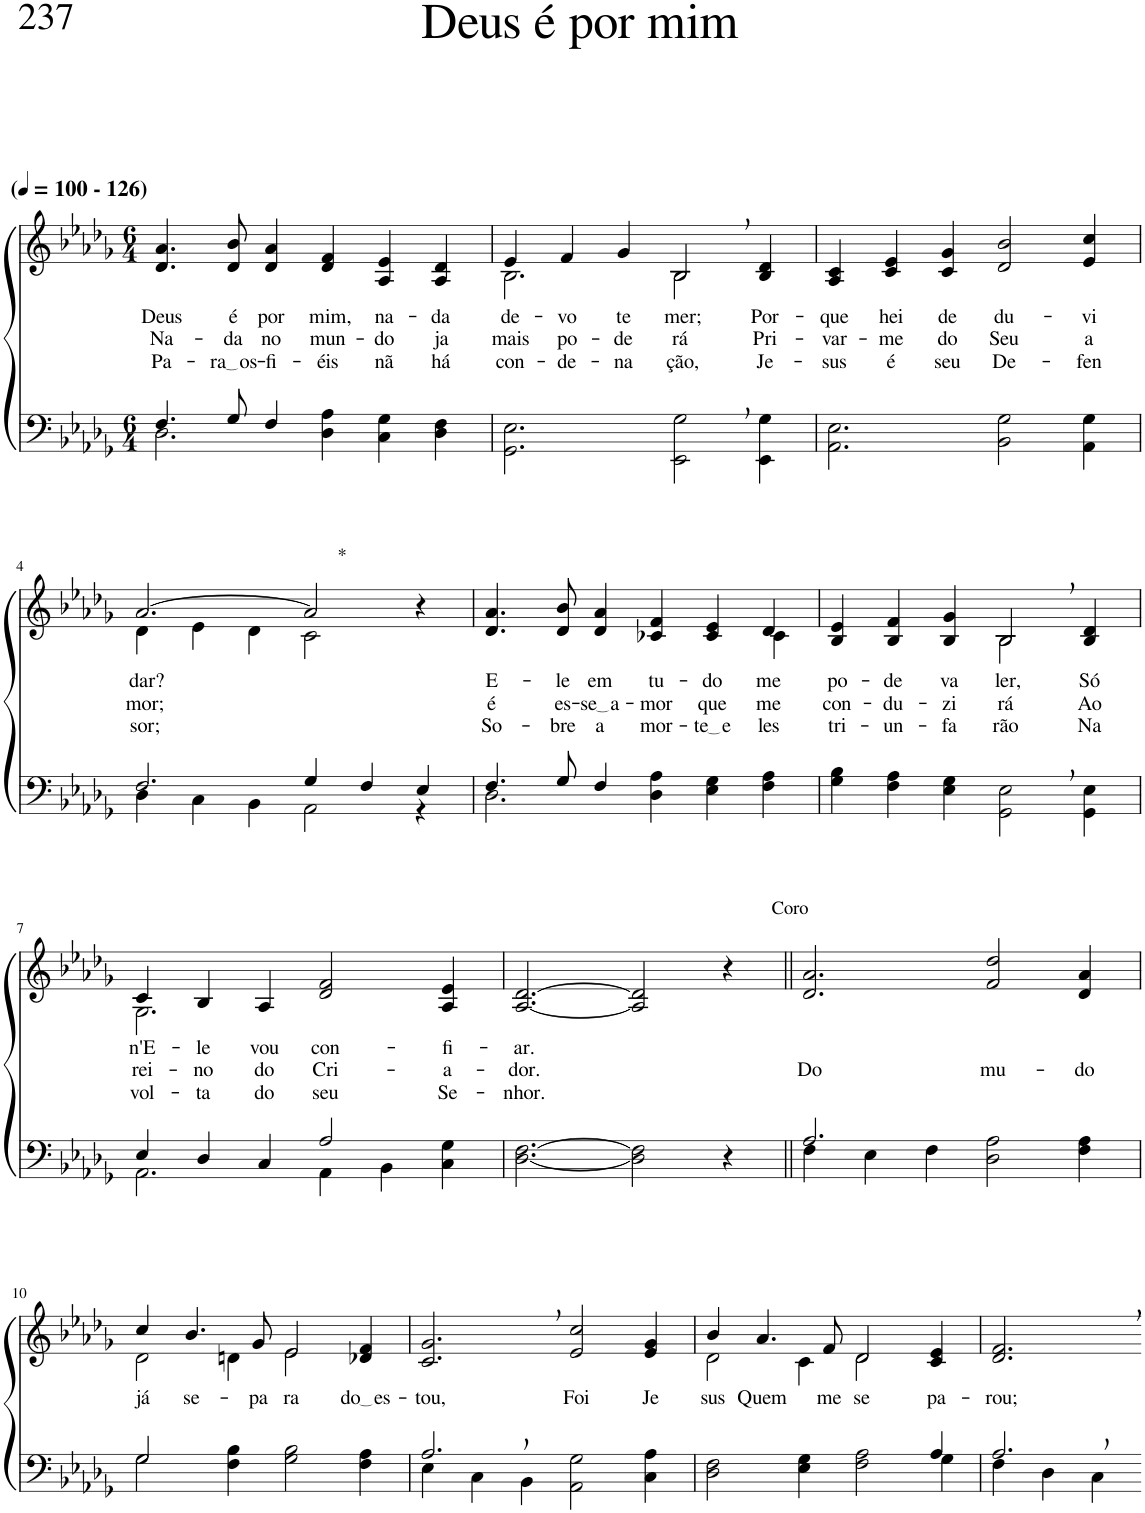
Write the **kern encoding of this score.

**kern	**kern	**text	**text	**text
*part2	*part1	*part1	*part1	*part1
*staff2	*staff1	*staff1	*staff1	*staff1
*I"Parte III e IV	*I"Parte I e II	*	*	*
*clefF4	*clefG2	*	*	*
*Trd-1c-2	*Trd-1c-2	*	*	*
*k[b-e-a-d-g-]	*k[b-e-a-d-g-]	*	*	*
*M6/4	*M6/4	*	*	*
*MM100	*MM100	*	*	*
=1	=1	=1	=1	=1
*^	*	*	*	*
!	!	!LO:TX:a:B:t=(	!	!	!
!	!	!LO:TX:a:B:t=- 126)	!	!	!
!	!	!	!LO:LY:b	!LO:LY:b	!LO:LY:b
4.F/	2.D-\	4.d-/ 4.a-/	Deus	Na-	Pa-
!	!	!	!LO:LY:b	!LO:LY:b	!LO:LY:b
8G-/	.	8d-/ 8b-/	é	-da	ra os
!	!	!	!LO:LY:b	!LO:LY:b	!LO:LY:b
4F/	.	4d-/ 4a-/	por	no	-fi-
!	!	!	!LO:LY:b	!LO:LY:b	!LO:LY:b
4D-\ 4A-\	2.ryy	4d-/ 4f/	mim,	mun-	-éis
!	!	!	!LO:LY:b	!LO:LY:b	!LO:LY:b
4C\ 4G-\	.	4A-/ 4e-/	na-	-do	nã
!	!	!	!LO:LY:b	!LO:LY:b	!LO:LY:b
4D-\ 4F\	.	4A-/ 4d-/	-da	ja-	há
*v	*v	*	*	*	*
=2	=2	=2	=2	=2
*	*^	*	*	*
!	!	!	!LO:LY:b	!LO:LY:b	!LO:LY:b
2.GG-\ 2.E-\	4e-/	2.B-\	de-	-mais	con-
!	!	!	!LO:LY:b	!LO:LY:b	!LO:LY:b
.	4f/	.	-vo	po-	-de-
!	!	!	!LO:LY:b	!LO:LY:b	!LO:LY:b
.	4g-/	.	te-	-de-	-na-
!	!	!	!LO:LY:b	!LO:LY:b	!LO:LY:b
2EE-\, 2G-\,	2B-,/	2B-\	-mer;	-rá	-ção,
!	!	!	!LO:LY:b	!LO:LY:b	!LO:LY:b
4EE-\ 4G-\	4B-/ 4d-/	4ryy	Por-	Pri-	Je-
=3	=3	=3	=3	=3	=3
!	!	!	!LO:LY:b	!LO:LY:b	!LO:LY:b
*	*v	*v	*	*	*
2.AA-\ 2.E-\	4A-/ 4c/	-que	-var-	-sus
!	!	!LO:LY:b	!LO:LY:b	!LO:LY:b
.	4c/ 4e-/	hei	-me	é
!	!	!LO:LY:b	!LO:LY:b	!LO:LY:b
.	4c/ 4g-/	de	do	seu
!	!	!LO:LY:b	!LO:LY:b	!LO:LY:b
2BB-\ 2G-\	2d-/ 2b-/	du-	Seu	De-
!	!	!LO:LY:b	!LO:LY:b	!LO:LY:b
4AA-\ 4G-\	4e-/ 4cc/	-vi-	a-	-fen-
!!LO:LB:g=z
=4	=4	=4	=4	=4
*^	*^	*	*	*
!	!	!	!	!LO:LY:b	!LO:LY:b	!LO:LY:b
2.F/	4D-\	[2.a-/	4d-\	-dar?	-mor;	-sor;
.	4C\	.	4e-\	.	.	.
.	4BB-\	.	4d-\	.	.	.
!	!	!LO:TX:a:t=*	!	!	!	!
4G-/	2AA-\	2a-/]	2c\	.	.	.
4F/	.	.	.	.	.	.
4E-/	4r	4r	4ryy	.	.	.
=5	=5	=5	=5	=5	=5	=5
!	!	!	!	!LO:LY:b	!LO:LY:b	!LO:LY:b
4.F/	2.D-\	4.d-/ 4.a-/	4ryy	E-	é	So-
!	!	!	!	!LO:LY:b	!LO:LY:b	!LO:LY:b
*	*	*v	*v	*	*	*
8G-/	.	8d-/ 8b-/	-le	es-	-bre
!	!	!	!LO:LY:b	!LO:LY:b	!LO:LY:b
4F/	.	4d-/ 4a-/	em	se a	a
!	!	!	!LO:LY:b	!LO:LY:b	!LO:LY:b
2.ryy	4D-\ 4A-\	4c-X/ 4f/	tu-	-mor	mor-
!	!	!	!LO:LY:b	!LO:LY:b	!LO:LY:b
.	4E-\ 4G-\	4c-/ 4e-/	-do	que	te e
*	*	*^	*	*	*
!	!	!	!	!LO:LY:b	!LO:LY:b	!LO:LY:b
.	4F\ 4A-\	4d-/	4c-\	me	me	-les
=6	=6	=6	=6	=6	=6	=6
!	!	!	!	!LO:LY:b	!LO:LY:b	!LO:LY:b
*v	*v	*	*	*	*	*
4G-\ 4B-\	4B-/ 4e-/	2.ryy	po-	con-	tri-
!	!	!	!LO:LY:b	!LO:LY:b	!LO:LY:b
4F\ 4A-\	4B-/ 4f/	.	-de	-du-	-un-
!	!	!	!LO:LY:b	!LO:LY:b	!LO:LY:b
4E-\ 4G-\	4B-/ 4g-/	.	va-	-zi-	-fa-
!	!	!	!LO:LY:b	!LO:LY:b	!LO:LY:b
2GG-\, 2E-\,	2B-,/	2B-\	-ler,	-rá	-rão
!	!	!	!LO:LY:b	!LO:LY:b	!LO:LY:b
4GG-\ 4E-\	4B-/ 4d-/	4ryy	Só	Ao	Na
!!LO:LB:g=z	!!
=7	=7	=7	=7	=7	=7
*^	*	*	*	*	*
!	!	!	!	!LO:LY:b	!LO:LY:b	!LO:LY:b
4E-/	2.AA-\	4c/	2.G-\	n'E-	rei-	vol-
!	!	!	!	!LO:LY:b	!LO:LY:b	!LO:LY:b
4D-/	.	4B-/	.	-le	-no	ta
!	!	!	!	!LO:LY:b	!LO:LY:b	!LO:LY:b
4C/	.	4A-/	.	vou	do	do
!	!	!	!	!LO:LY:b	!LO:LY:b	!LO:LY:b
2A-/	4AA-\	2d-/ 2f/	2.ryy	con-	Cri-	seu
.	4BB-\	.	.	.	.	.
!	!	!	!	!LO:LY:b	!LO:LY:b	!LO:LY:b
4ryy	4C\ 4G-\	4A-/ 4e-/	.	-fi-	-a-	Se-
*	*	*v	*v	*	*	*
=8	=8	=8	=8	=8	=8
!	!	!	!LO:LY:b	!LO:LY:b	!LO:LY:b
*v	*v	*	*	*	*
[2.D-\ [2.F\	[2.A-/ [2.d-/	-ar.	-dor.	-nhor.
2D-\] 2F\]	2A-/] 2d-/]	.	.	.
!	!LO:TX:a:t=Coro	!	!	!
4r	4r	.	.	.
=9||	=9||	=9||	=9||	=9||
*^	*	*	*	*
!	!	!	!	!LO:LY:b	!
2.A-/	4F\	2.d-/ 2.a-/	.	Do	.
.	4E-\	.	.	.	.
.	4F\	.	.	.	.
!	!	!	!	!LO:LY:b	!
2.ryy	2D-\ 2A-\	2f/ 2dd-/	.	mu-	.
!	!	!	!	!LO:LY:b	!
.	4F\ 4A-\	4d-/ 4a-/	.	-do	.
!!LO:LB:g=z
=10	=10	=10	=10	=10	=10
*	*	*^	*	*	*
!	!	!	!	!LO:LY:b	!	!
2G-\	2G-/	4cc/	2d-\	já	.	.
!	!	!	!	!LO:LY:b	!	!
.	.	4.b-/	.	se-	.	.
4F\ 4B-\	1ryy	.	4dn\	.	.	.
!	!	!	!	!LO:LY:b	!	!
.	.	8g-/	.	-pa-	.	.
!	!	!	!	!LO:LY:b	!	!
2G-\ 2B-\	.	2e-/	2e-\	-ra-	.	.
!	!	!	!	!LO:LY:b	!	!
4F\ 4A-\	.	4d-X/ 4f/	4ryy	do es	.	.
=11	=11	=11	=11	=11	=11	=11
!	!	!	!	!LO:LY:b	!	!
*	*	*v	*v	*	*	*
2.A-,/	4E-\	2.c/, 2.g-/,	-tou,	.	.
.	4C\	.	.	.	.
.	4BB-\	.	.	.	.
!	!	!	!LO:LY:b	!	!
4ryy	2AA-\ 2G-\	2e-/ 2cc/	Foi	.	.
2ryy	.	.	.	.	.
!	!	!	!LO:LY:b	!	!
.	4C\ 4A-\	4e-/ 4g-/	Je-	.	.
=12	=12	=12	=12	=12	=12
*	*	*^	*	*	*
!	!	!	!	!LO:LY:b	!	!
1ryy	2D-\ 2F\	4b-/	2d-\	sus	.	.
!	!	!	!	!LO:LY:b	!	!
.	.	4.a-/	.	Quem	.	.
.	4E-\ 4G-\	.	4c\	.	.	.
!	!	!	!	!LO:LY:b	!	!
.	.	8f/	.	me	.	.
!	!	!	!	!LO:LY:b	!	!
.	2F\ 2A-\	2d-/	2d-\	se-	.	.
4ryy	.	.	.	.	.	.
!	!	!	!	!LO:LY:b	!	!
4A-/	4G-\	4c/ 4e-/	4ryy	pa-	.	.
=13	=13	=13	=13	=13	=13	=13
!	!	!	!	!LO:LY:b	!	!
*	*	*v	*v	*	*	*
2.A-,/	4F\	2.d-/, 2.f/,	-rou;	.	.
.	4D-\	.	.	.	.
.	4C\	.	.	.	.
*v	*v	*	*	*	*
=-	=-	=-	=-	=-
*-	*-	*-	*-	*-
